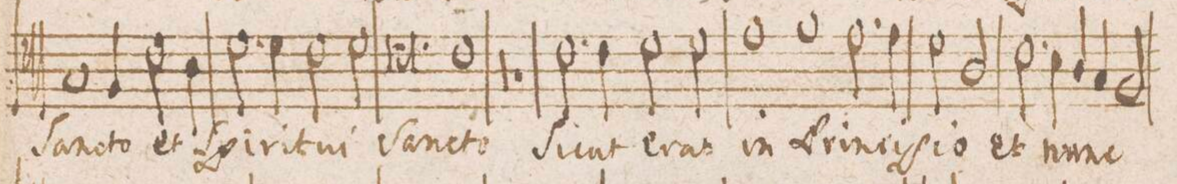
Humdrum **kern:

**kern	**text
*I"ALTVS	*
*clefC4	*
*k[]	*
*met(C|)	*
*M2/1	*
1G/	Sanc-
4F/	-to
2cny\	et
4A\	.
=8-	=8-
2.d\	Spi-
4d\	-ri-
2c\	-tu-
2d\	-i
=9-	=9-
0.c\	San-
=10-	=10-
1c\	-cto
=11-	=11-
00r	.
=12-	=12-
=13-	=13-
1r	.
2.c\	Sic-
4c\	-ut
=14-	=14-
2d\	e-
2d\	-rat
1e\	in
=15-	=15-
1f\	Prin-
2.e\	-ci-
4e\	.
=16-	=16-
2d\	-pi-
2A/	-o
2.c\	Et
4B\	nunc
=17-	=17-
4A/	.
4G/	.
2F/	.
*-	*-
